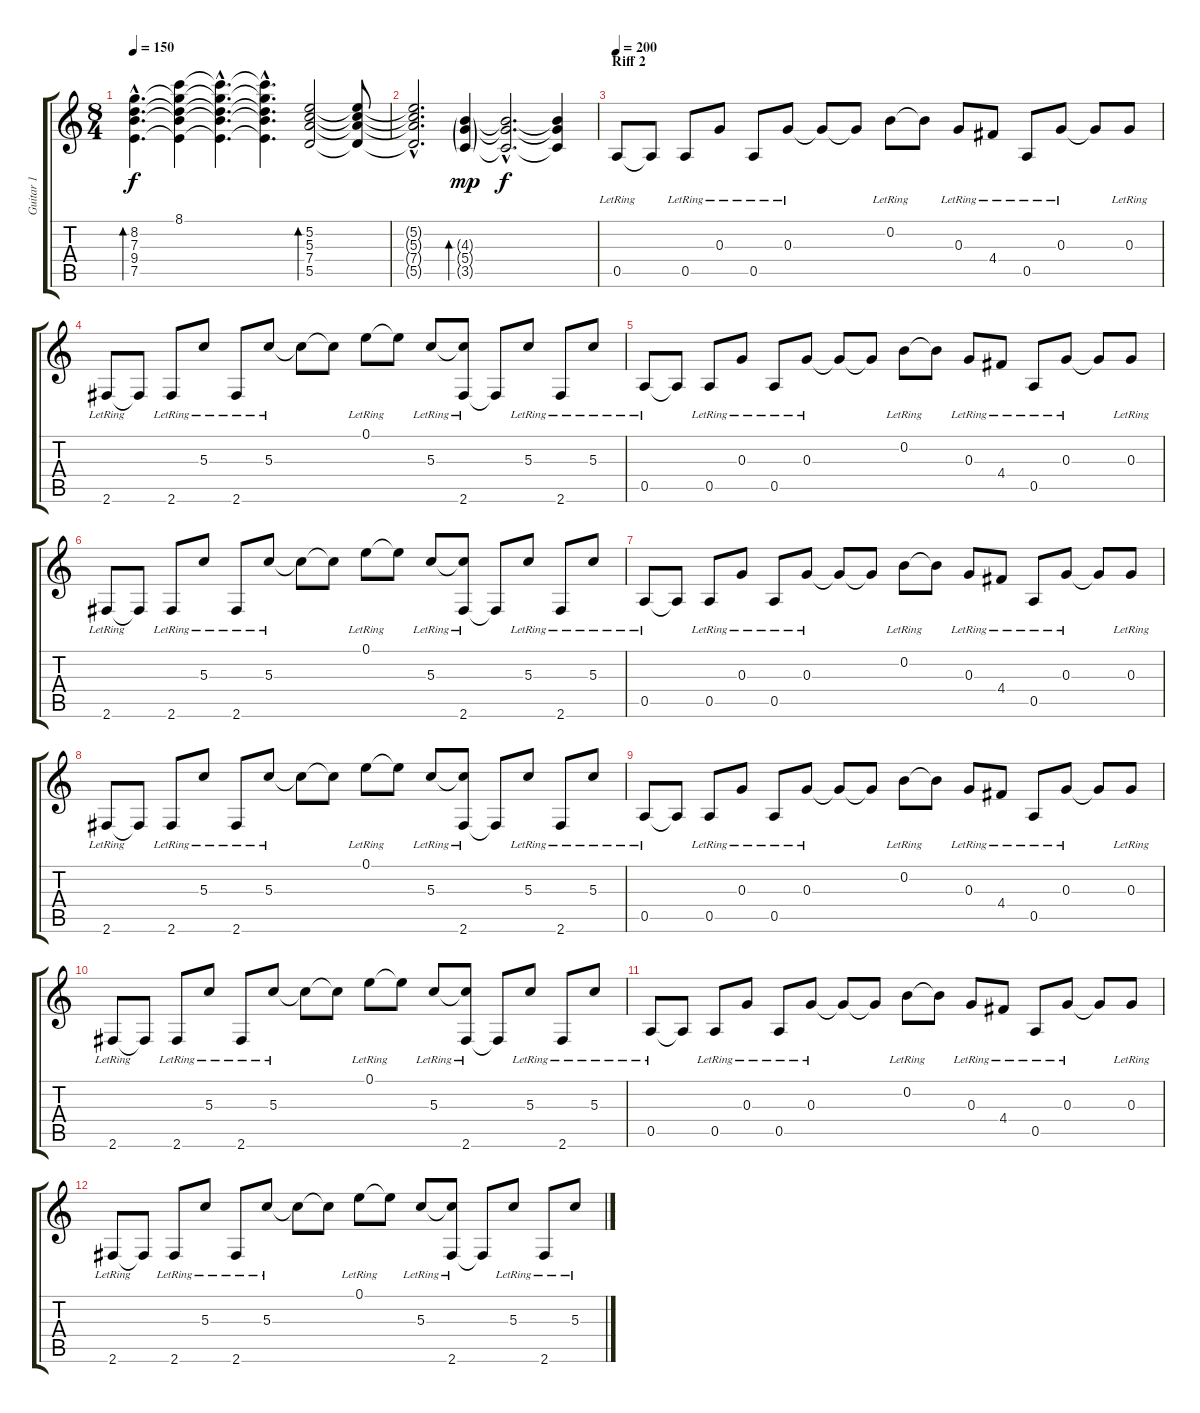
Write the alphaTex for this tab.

\track ("Guitar 1" "Guitar 1") {instrument electricguitarjazz}
\staff {score tabs}
\tuning (E4 B3 G3 D3 A2 E2) {hide}
\ts (8 4)
\tempo 150
\clef g2
\ks c
(8.2{hac} 7.3{hac} 9.4{hac} 7.5{hac}).4{d bd 480 dy f} (8.1 8.2{t} 7.3{t} 9.4{t} 7.5{t}).4 (8.1{hac t} 8.2{hac t} 7.3{hac t} 9.4{hac t} 7.5{hac t}).4{d} (8.1{hac t} 8.2{hac t} 7.3{hac t} 9.4{hac t} 7.5{hac t}).4{d} (5.2 5.3 7.4 5.5).2{bd 480} (5.2{t} 5.3{t} 7.4{t} 5.5{t}).8 |
(5.2{hac t} 5.3{hac t} 7.4{hac t} 5.5{hac t}).2{d} (4.3{g} 5.4{g} 3.5{g}).4{bd 480 dy mp} (4.3{hac t} 5.4{hac t} 3.5{hac t}).2{d dy f volume 3} (4.3{t} 5.4{t} 3.5{t}).4 |
\section ("" "Riff 2")
\tempo 200
0.5{lr}.8{volume 11} 0.5{t}.8 0.5{lr}.8 0.3{lr}.8 0.5{lr}.8 0.3{lr}.8 0.3{t}.8 0.3{t}.8 0.2{lr}.8 0.2{t}.8 0.3{lr}.8 4.4{lr}.8 0.5{lr}.8 0.3{lr}.8 0.3{t}.8 0.3{lr}.8 |
2.6{lr}.8 2.6{t}.8 2.6{lr}.8 5.3{lr}.8 2.6{lr}.8 5.3{lr}.8 5.3{t}.8 5.3{t}.8 0.1{lr}.8 0.1{t}.8 5.3{lr}.8 (5.3{t} 2.6{lr}).8 2.6{t}.8 5.3{lr}.8 2.6{lr}.8 5.3{lr}.8 |
0.5{lr}.8 0.5{t}.8 0.5{lr}.8 0.3{lr}.8 0.5{lr}.8 0.3{lr}.8 0.3{t}.8 0.3{t}.8 0.2{lr}.8 0.2{t}.8 0.3{lr}.8 4.4{lr}.8 0.5{lr}.8 0.3{lr}.8 0.3{t}.8 0.3{lr}.8 |
2.6{lr}.8 2.6{t}.8 2.6{lr}.8 5.3{lr}.8 2.6{lr}.8 5.3{lr}.8 5.3{t}.8 5.3{t}.8 0.1{lr}.8 0.1{t}.8 5.3{lr}.8 (5.3{t} 2.6{lr}).8 2.6{t}.8 5.3{lr}.8 2.6{lr}.8 5.3{lr}.8 |
0.5{lr}.8{volume 6} 0.5{t}.8 0.5{lr}.8 0.3{lr}.8 0.5{lr}.8 0.3{lr}.8 0.3{t}.8 0.3{t}.8 0.2{lr}.8 0.2{t}.8 0.3{lr}.8 4.4{lr}.8 0.5{lr}.8 0.3{lr}.8 0.3{t}.8 0.3{lr}.8 |
2.6{lr}.8 2.6{t}.8 2.6{lr}.8 5.3{lr}.8 2.6{lr}.8 5.3{lr}.8 5.3{t}.8 5.3{t}.8 0.1{lr}.8 0.1{t}.8 5.3{lr}.8 (5.3{t} 2.6{lr}).8 2.6{t}.8 5.3{lr}.8 2.6{lr}.8 5.3{lr}.8 |
0.5{lr}.8{volume 2} 0.5{t}.8 0.5{lr}.8 0.3{lr}.8 0.5{lr}.8 0.3{lr}.8 0.3{t}.8 0.3{t}.8 0.2{lr}.8 0.2{t}.8 0.3{lr}.8 4.4{lr}.8 0.5{lr}.8 0.3{lr}.8 0.3{t}.8 0.3{lr}.8 |
2.6{lr}.8 2.6{t}.8 2.6{lr}.8 5.3{lr}.8 2.6{lr}.8 5.3{lr}.8 5.3{t}.8 5.3{t}.8 0.1{lr}.8 0.1{t}.8 5.3{lr}.8 (5.3{t} 2.6{lr}).8 2.6{t}.8 5.3{lr}.8 2.6{lr}.8 5.3{lr}.8 |
0.5{lr}.8{volume 0} 0.5{t}.8 0.5{lr}.8 0.3{lr}.8 0.5{lr}.8 0.3{lr}.8 0.3{t}.8 0.3{t}.8 0.2{lr}.8 0.2{t}.8 0.3{lr}.8 4.4{lr}.8 0.5{lr}.8 0.3{lr}.8 0.3{t}.8 0.3{lr}.8 |
2.6{lr}.8 2.6{t}.8 2.6{lr}.8 5.3{lr}.8 2.6{lr}.8 5.3{lr}.8 5.3{t}.8 5.3{t}.8 0.1{lr}.8 0.1{t}.8 5.3{lr}.8 (5.3{t} 2.6{lr}).8 2.6{t}.8 5.3{lr}.8 2.6{lr}.8 5.3{lr}.8
